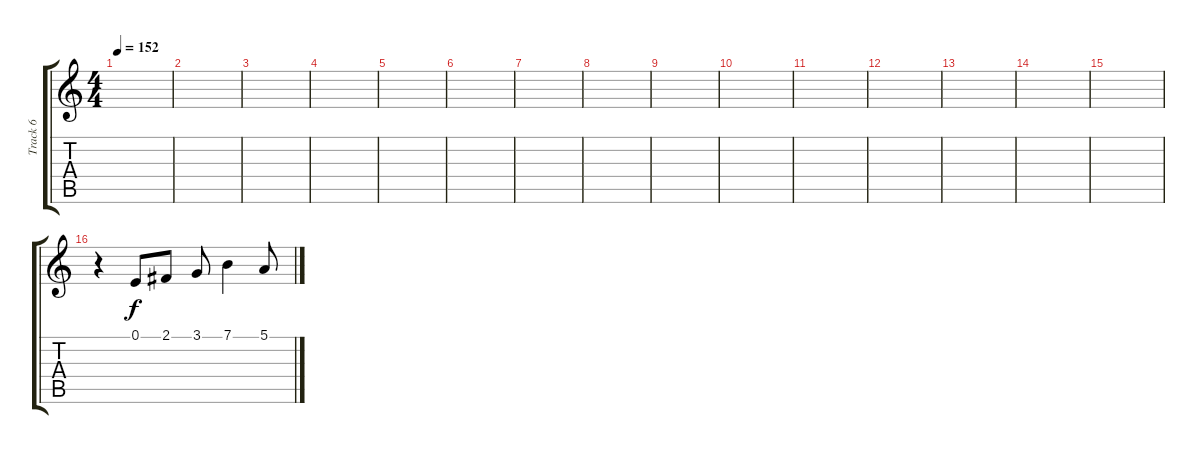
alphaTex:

\track ("Track 6" "Track 6") {instrument musicbox}
\staff {score tabs}
\tuning (E4 B3 G3 D3 A2 E2) {hide}
\ts (4 4)
\tempo 152
\clef g2
\ks c
|
|
|
|
|
|
|
|
|
|
|
|
|
|
|
r.4 0.1.8 2.1.8 3.1.8 7.1.4 5.1.8
